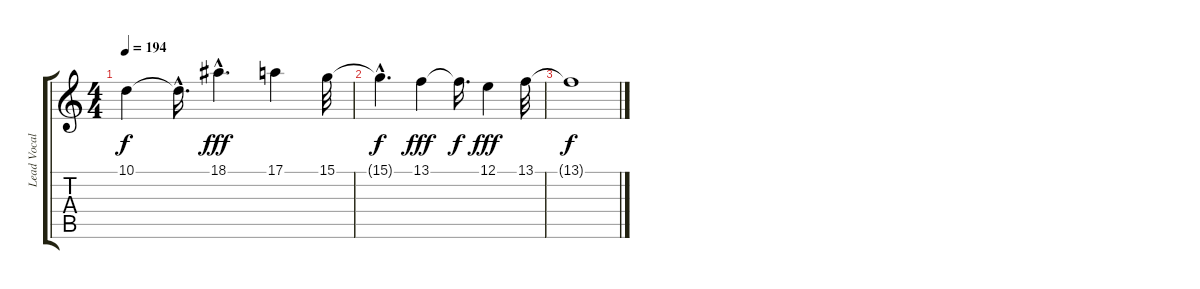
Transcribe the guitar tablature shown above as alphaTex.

\track ("Lead Vocals" "Lead Vocal") {instrument tangoaccordion}
\staff {score tabs}
\tuning (E4 B3 G3 D3 A2 E2) {hide}
\ts (4 4)
\tempo 194
\clef g2
\ks c
10.1{t}.4{dy f} 10.1{hac t}.16{d} 18.1{hac}.4{d dy fff} 17.1.4 15.1.32 |
15.1{hac t}.4{d dy f} 13.1.4{dy fff} 13.1{t}.16{d dy f} 12.1.4{dy fff} 13.1.32 |
13.1{t}.1{dy f}
